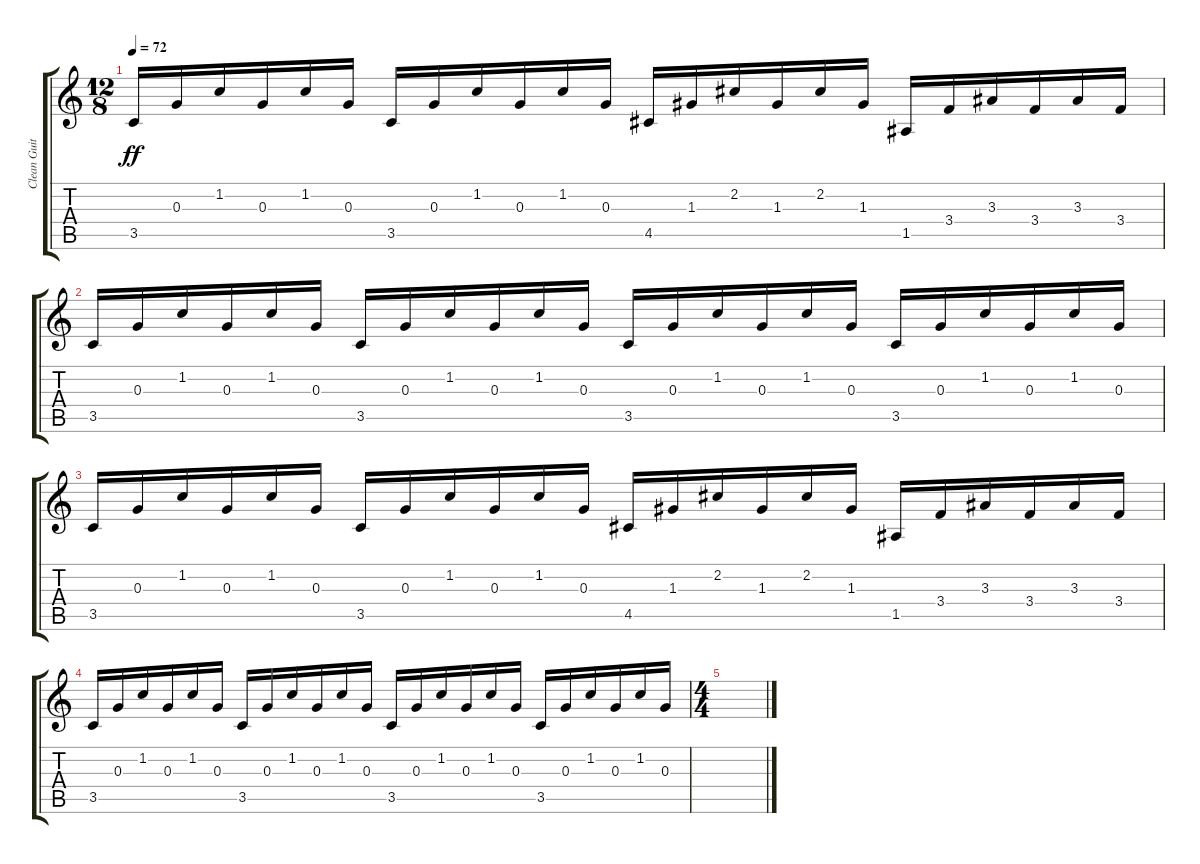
\track ("Clean Guitar 2" "Clean Guit") {instrument acousticguitarsteel}
\staff {score tabs}
\tuning (E4 B3 G3 D3 A2 E2) {hide}
\ts (12 8)
\tempo 72
\clef g2
\ks c
3.5.16{dy ff} 0.3.16 1.2.16 0.3.16 1.2.16 0.3.16 3.5.16 0.3.16 1.2.16 0.3.16 1.2.16 0.3.16 4.5.16 1.3.16 2.2.16 1.3.16 2.2.16 1.3.16 1.5.16 3.4.16 3.3.16 3.4.16 3.3.16 3.4.16 |
3.5.16 0.3.16 1.2.16 0.3.16 1.2.16 0.3.16 3.5.16 0.3.16 1.2.16 0.3.16 1.2.16 0.3.16 3.5.16 0.3.16 1.2.16 0.3.16 1.2.16 0.3.16 3.5.16 0.3.16 1.2.16 0.3.16 1.2.16 0.3.16 |
3.5.16 0.3.16 1.2.16 0.3.16 1.2.16 0.3.16 3.5.16 0.3.16 1.2.16 0.3.16 1.2.16 0.3.16 4.5.16 1.3.16 2.2.16 1.3.16 2.2.16 1.3.16 1.5.16 3.4.16 3.3.16 3.4.16 3.3.16 3.4.16 |
3.5.16 0.3.16 1.2.16 0.3.16 1.2.16 0.3.16 3.5.16 0.3.16 1.2.16 0.3.16 1.2.16 0.3.16 3.5.16 0.3.16 1.2.16 0.3.16 1.2.16 0.3.16 3.5.16 0.3.16 1.2.16 0.3.16 1.2.16 0.3.16 |
\ts (4 4)
